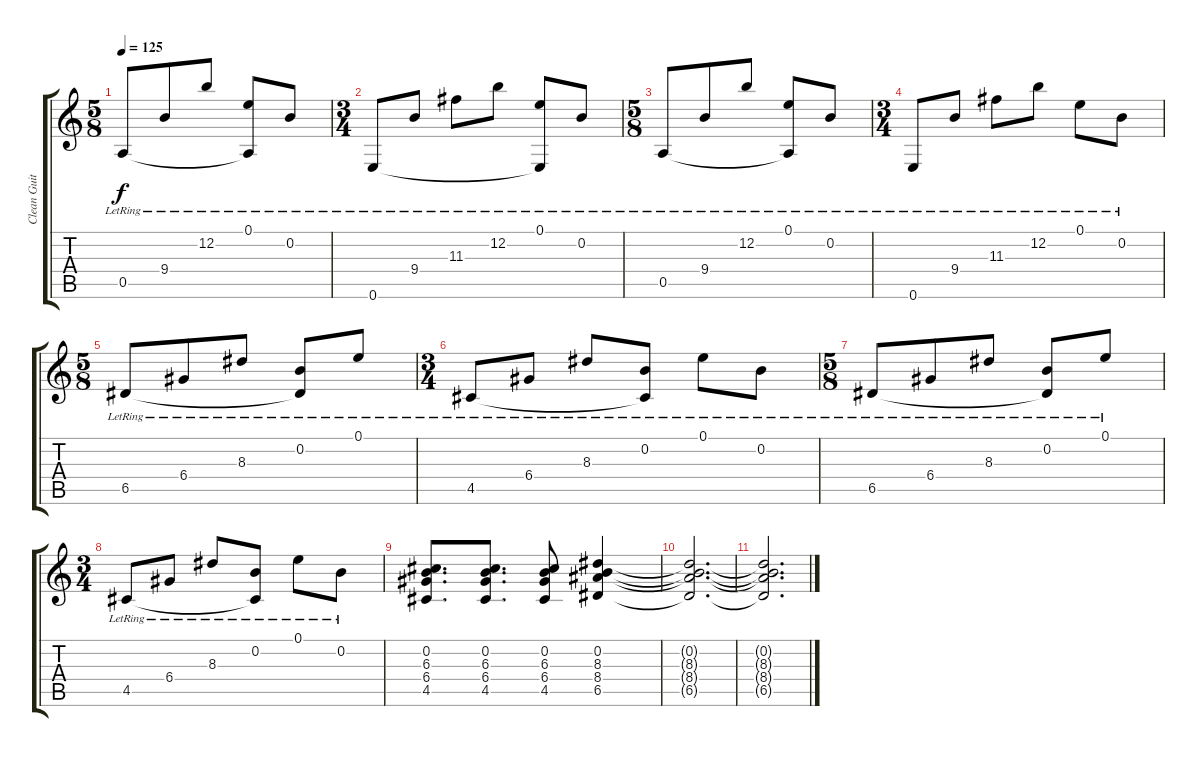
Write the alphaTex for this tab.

\track ("Clean Guitar" "Clean Guit") {instrument electricguitarclean}
\staff {score tabs}
\tuning (E4 B3 G3 D3 A2 E2) {hide}
\ts (5 8)
\tempo 125
\clef g2
\ks c
0.5{lr}.8{dy f} 9.4{lr}.8 12.2{lr}.8 (0.1{lr} 0.5{t}).8 0.2{lr}.8 |
\ts (3 4)
0.6{lr}.8 9.4{lr}.8 11.3{lr}.8 12.2{lr}.8 (0.1{lr} 0.6{t}).8 0.2{lr}.8 |
\ts (5 8)
0.5{lr}.8 9.4{lr}.8 12.2{lr}.8 (0.1{lr} 0.5{t}).8 0.2{lr}.8 |
\ts (3 4)
0.6{lr}.8 9.4{lr}.8 11.3{lr}.8 12.2{lr}.8 0.1{lr}.8 0.2{lr}.8 |
\ts (5 8)
6.5{lr}.8 6.4{lr}.8 8.3{lr}.8 (0.2{lr} 6.5{t}).8 0.1{lr}.8 |
\ts (3 4)
4.5{lr}.8 6.4{lr}.8 8.3{lr}.8 (0.2{lr} 4.5{t}).8 0.1{lr}.8 0.2{lr}.8 |
\ts (5 8)
6.5{lr}.8 6.4{lr}.8 8.3{lr}.8 (0.2{lr} 6.5{t}).8 0.1{lr}.8 |
\ts (3 4)
4.5{lr}.8 6.4{lr}.8 8.3{lr}.8 (0.2{lr} 4.5{t}).8 0.1{lr}.8 0.2{lr}.8 |
(0.2 6.3 6.4 4.5).8{d} (0.2 6.3 6.4 4.5).8{d} (0.2 6.3 6.4 4.5).8 (0.2 8.3 8.4 6.5).4 |
(0.2{t} 8.3{t} 8.4{t} 6.5{t}).2{d} |
(0.2{t} 8.3{t} 8.4{t} 6.5{t}).2{d}
